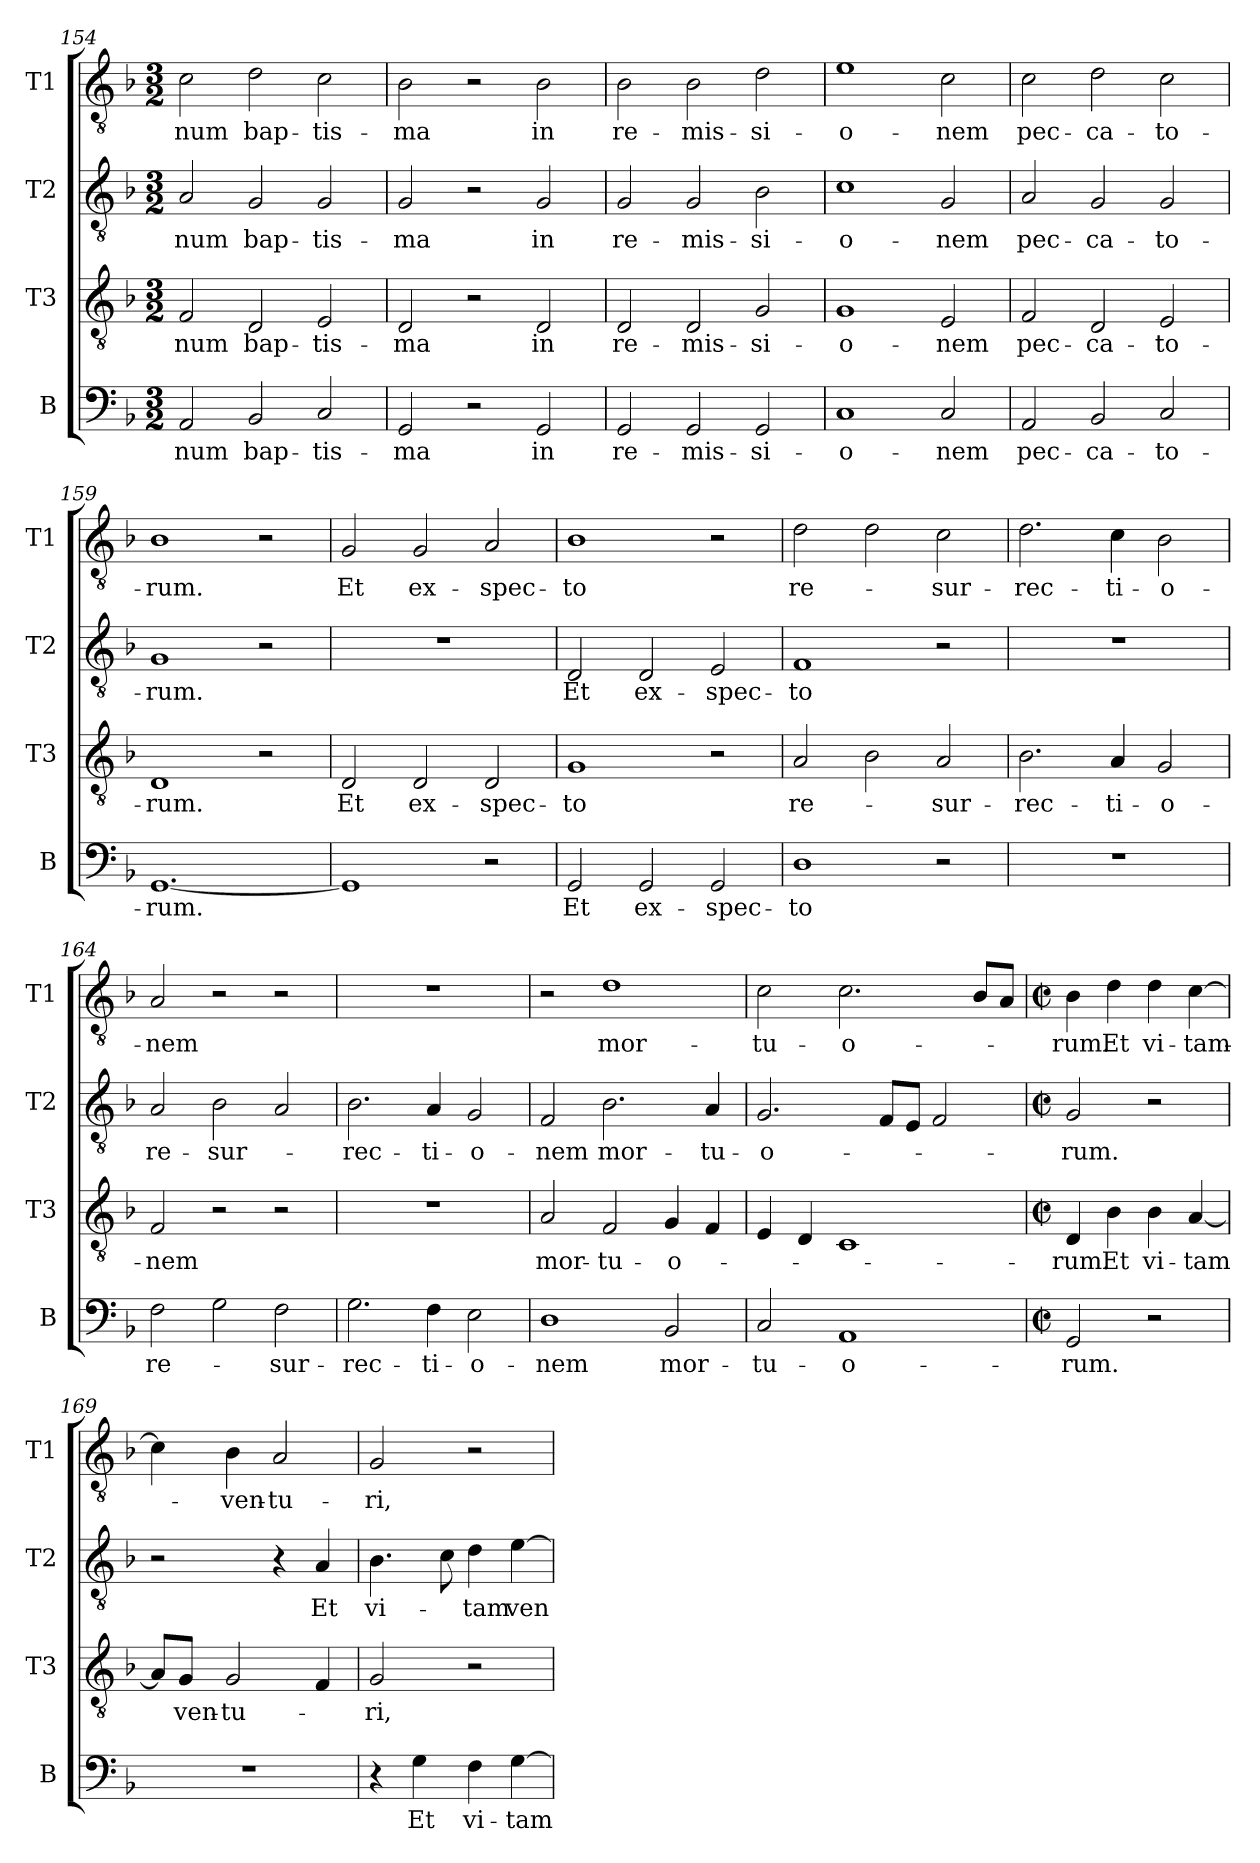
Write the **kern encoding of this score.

**kern	**text	**kern	**text	**kern	**text	**kern	**text
*part4	*part4	*part3	*part3	*part2	*part2	*part1	*part1
*staff4	*staff4	*staff3	*staff3	*staff2	*staff2	*staff1	*staff1
*I"B	*	*I"T3	*	*I"T2	*	*I"T1	*
*I'B	*	*I'T3	*	*I'T2	*	*I'T1	*
*clefF4	*	*clefGv2	*	*clefGv2	*	*clefGv2	*
*k[b-]	*	*k[b-]	*	*k[b-]	*	*k[b-]	*
*M3/2	*	*M3/2	*	*M3/2	*	*M3/2	*
=154	=154	=154	=154	=154	=154	=154	=154
!	!LO:LY:b	!	!LO:LY:b	!	!LO:LY:b	!	!LO:LY:b
2AA/	-num	2F/	-num	2A/	-num	2c\	-num
!	!LO:LY:b	!	!LO:LY:b	!	!LO:LY:b	!	!LO:LY:b
2BB-/	bap-	2D/	bap-	2G/	bap-	2d\	bap-
!	!LO:LY:b	!	!LO:LY:b	!	!LO:LY:b	!	!LO:LY:b
2C/	-tis-	2E/	-tis-	2G/	-tis-	2c\	-tis-
=155	=155	=155	=155	=155	=155	=155	=155
!	!LO:LY:b	!	!LO:LY:b	!	!LO:LY:b	!	!LO:LY:b
2GG/	-ma	2D/	-ma	2G/	-ma	2B-\	-ma
2r	.	2r	.	2r	.	2r	.
!	!LO:LY:b	!	!LO:LY:b	!	!LO:LY:b	!	!LO:LY:b
2GG/	in	2D/	in	2G/	in	2B-\	in
=156	=156	=156	=156	=156	=156	=156	=156
!	!LO:LY:b	!	!LO:LY:b	!	!LO:LY:b	!	!LO:LY:b
2GG/	re-	2D/	re-	2G/	re-	2B-\	re-
!	!LO:LY:b	!	!LO:LY:b	!	!LO:LY:b	!	!LO:LY:b
2GG/	-mis-	2D/	-mis-	2G/	-mis-	2B-\	-mis-
!	!LO:LY:b	!	!LO:LY:b	!	!LO:LY:b	!	!LO:LY:b
2GG/	-si-	2G/	-si-	2B-\	-si-	2d\	-si-
!!LO:PB:g=z
=157	=157	=157	=157	=157	=157	=157	=157
!	!LO:LY:b	!	!LO:LY:b	!	!LO:LY:b	!	!LO:LY:b
1C	-o-	1G	-o-	1c	-o-	1e	-o-
!	!LO:LY:b	!	!LO:LY:b	!	!LO:LY:b	!	!LO:LY:b
2C/	-nem	2E/	-nem	2G/	-nem	2c\	-nem
=158	=158	=158	=158	=158	=158	=158	=158
!	!LO:LY:b	!	!LO:LY:b	!	!LO:LY:b	!	!LO:LY:b
2AA/	pec-	2F/	pec-	2A/	pec-	2c\	pec-
!	!LO:LY:b	!	!LO:LY:b	!	!LO:LY:b	!	!LO:LY:b
2BB-/	-ca-	2D/	-ca-	2G/	-ca-	2d\	-ca-
!	!LO:LY:b	!	!LO:LY:b	!	!LO:LY:b	!	!LO:LY:b
2C/	-to-	2E/	-to-	2G/	-to-	2c\	-to-
=159	=159	=159	=159	=159	=159	=159	=159
!	!LO:LY:b	!	!LO:LY:b	!	!LO:LY:b	!	!LO:LY:b
[1.GG	-rum.	1D	-rum.	1G	-rum.	1B-	-rum.
.	.	2r	.	2r	.	2r	.
=160	=160	=160	=160	=160	=160	=160	=160
!	!	!	!LO:LY:b	!	!	!	!LO:LY:b
1GG]	.	2D/	Et	1.r	.	2G/	Et
!	!	!	!LO:LY:b	!	!	!	!LO:LY:b
.	.	2D/	ex-	.	.	2G/	ex-
!	!	!	!LO:LY:b	!	!	!	!LO:LY:b
2r	.	2D/	-spec-	.	.	2A/	-spec-
=161	=161	=161	=161	=161	=161	=161	=161
!	!LO:LY:b	!	!LO:LY:b	!	!LO:LY:b	!	!LO:LY:b
2GG/	Et	1G	-to	2D/	Et	1B-	-to
!	!LO:LY:b	!	!	!	!LO:LY:b	!	!
2GG/	ex-	.	.	2D/	ex-	.	.
!	!LO:LY:b	!	!	!	!LO:LY:b	!	!
2GG/	-spec-	2r	.	2E/	-spec-	2r	.
=162	=162	=162	=162	=162	=162	=162	=162
!	!LO:LY:b	!	!LO:LY:b	!	!LO:LY:b	!	!LO:LY:b
1D	-to	2A/	re-	1F	-to	2d\	re-
.	.	2B-\	.	.	.	2d\	.
!	!	!	!LO:LY:b	!	!	!	!LO:LY:b
2r	.	2A/	-sur-	2r	.	2c\	-sur-
!!LO:LB:g=z
=163	=163	=163	=163	=163	=163	=163	=163
!	!	!	!LO:LY:b	!	!	!	!LO:LY:b
1.r	.	2.B-\	-rec-	1.r	.	2.d\	-rec-
!	!	!	!LO:LY:b	!	!	!	!LO:LY:b
.	.	4A/	-ti-	.	.	4c\	-ti-
!	!	!	!LO:LY:b	!	!	!	!LO:LY:b
.	.	2G/	-o-	.	.	2B-\	-o-
=164	=164	=164	=164	=164	=164	=164	=164
!	!LO:LY:b	!	!LO:LY:b	!	!LO:LY:b	!	!LO:LY:b
2F\	re-	2F/	-nem	2A/	re-	2A/	-nem
!	!	!	!	!	!LO:LY:b	!	!
2G\	.	2r	.	2B-\	-sur-	2r	.
!	!LO:LY:b	!	!	!	!	!	!
2F\	-sur-	2r	.	2A/	.	2r	.
=165	=165	=165	=165	=165	=165	=165	=165
!	!LO:LY:b	!	!	!	!LO:LY:b	!	!
2.G\	-rec-	1.r	.	2.B-\	-rec-	1.r	.
!	!LO:LY:b	!	!	!	!LO:LY:b	!	!
4F\	-ti-	.	.	4A/	-ti-	.	.
!	!LO:LY:b	!	!	!	!LO:LY:b	!	!
2E\	-o-	.	.	2G/	-o-	.	.
=166	=166	=166	=166	=166	=166	=166	=166
!	!LO:LY:b	!	!LO:LY:b	!	!LO:LY:b	!	!
1D	-nem	2A/	mor-	2F/	-nem	2r	.
!	!	!	!LO:LY:b	!	!LO:LY:b	!	!LO:LY:b
.	.	2F/	-tu-	2.B-\	mor-	1d	mor-
!	!LO:LY:b	!	!LO:LY:b	!	!	!	!
2BB-/	mor-	4G/	-o-	.	.	.	.
!	!	!	!	!	!LO:LY:b	!	!
.	.	4F/	.	4A/	-tu-	.	.
=167	=167	=167	=167	=167	=167	=167	=167
!	!LO:LY:b	!	!	!	!LO:LY:b	!	!LO:LY:b
2C/	-tu-	4E/	.	2.G/	-o-	2c\	-tu-
.	.	4D/	.	.	.	.	.
!	!LO:LY:b	!	!	!	!	!	!LO:LY:b
1AA	-o-	1C	.	.	.	2.c\	-o-
.	.	.	.	8F/L	.	.	.
.	.	.	.	8E/J	.	.	.
.	.	.	.	2F/	.	.	.
.	.	.	.	.	.	8B-/L	.
.	.	.	.	.	.	8A/J	.
!!LO:LB:g=z
=168	=168	=168	=168	=168	=168	=168	=168
*M2/2	*	*M2/2	*	*M2/2	*	*M2/2	*
*met(c|)	*	*met(c|)	*	*met(c|)	*	*met(c|)	*
*	*	*	*	*	*	*MM110	*
!	!LO:LY:b	!	!LO:LY:b	!	!LO:LY:b	!	!LO:LY:b
2GG/	-rum.	4D/	-rum.	2G/	-rum.	4B-\	-rum.
!	!	!	!LO:LY:b	!	!	!	!LO:LY:b
.	.	4B-\	Et	.	.	4d\	Et
!	!	!	!LO:LY:b	!	!	!	!LO:LY:b
2r	.	4B-\	vi-	2r	.	4d\	vi-
!	!	!	!LO:LY:b	!	!	!	!LO:LY:b
.	.	[4A/	-tam	.	.	[4c\	-tam-
=169	=169	=169	=169	=169	=169	=169	=169
1r	.	8A/L]	.	2r	.	4c\]	.
!	!	!	!LO:LY:b	!	!	!	!
.	.	8G/J	ven-	.	.	.	.
!	!	!	!LO:LY:b	!	!	!	!LO:LY:b
.	.	2G/	-tu-	.	.	4B-\	-ven-
!	!	!	!	!	!	!	!LO:LY:b
.	.	.	.	4r	.	2A/	-tu-
!	!	!	!	!	!LO:LY:b	!	!
.	.	4F/	.	4A/	Et	.	.
=170	=170	=170	=170	=170	=170	=170	=170
!	!	!	!LO:LY:b	!	!LO:LY:b	!	!LO:LY:b
4r	.	2G/	-ri,	4.B-\	vi-	2G/	-ri,
!	!LO:LY:b	!	!	!	!	!	!
4G\	Et	.	.	.	.	.	.
.	.	.	.	8c\	.	.	.
!	!LO:LY:b	!	!	!	!LO:LY:b	!	!
4F\	vi-	2r	.	4d\	-tam	2r	.
!	!LO:LY:b	!	!	!	!LO:LY:b	!	!
[4G\	-tam	.	.	[4e\	ven-	.	.
=	=	=	=	=	=	=	=
*-	*-	*-	*-	*-	*-	*-	*-
